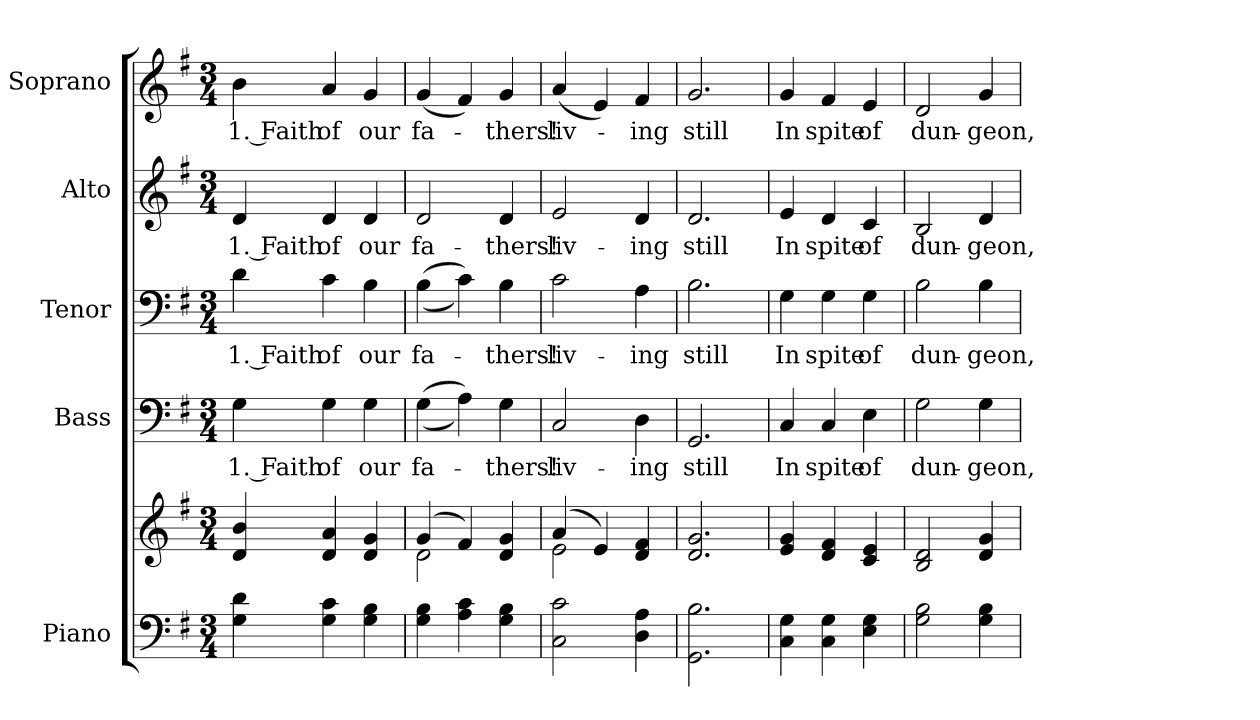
**kern	**kern	**kern	**text	**kern	**text	**kern	**text	**kern	**text
*part5	*part5	*part4	*part4	*part3	*part3	*part2	*part2	*part1	*part1
*staff6	*staff5	*staff4	*staff4	*staff3	*staff3	*staff2	*staff2	*staff1	*staff1
*I"Piano	*	*I"Bass	*	*I"Tenor	*	*I"Alto	*	*I"Soprano	*
*I'Pno.	*	*I'B.	*	*I'T.	*	*I'A.	*	*I'S.	*
!!LO:PB:g=z
*clefF4	*clefG2	*clefF4	*	*clefF4	*	*clefG2	*	*clefG2	*
*k[f#]	*k[f#]	*k[f#]	*	*k[f#]	*	*k[f#]	*	*k[f#]	*
*G:	*G:	*G:	*	*G:	*	*G:	*	*G:	*
*M3/4	*M3/4	*M3/4	*	*M3/4	*	*M3/4	*	*M3/4	*
*MM140	*MM140	*MM140	*	*MM140	*	*MM140	*	*MM140	*
=1	=1	=1	=1	=1	=1	=1	=1	=1	=1
!	!	!	!LO:LY:b:color=#000000	!	!	!	!	!	!
!	!	!	!	!	!LO:LY:b:color=#000000	!	!	!	!
!	!	!	!	!	!	!	!LO:LY:b:color=#000000	!	!
!	!	!	!	!	!	!	!	!	!LO:LY:b:color=#000000
4Gi\ 4di	4di/ 4bi	4Gi\	1. Faith	4di\	1. Faith	4di/	1. Faith	4bi\	1. Faith
!	!	!	!LO:LY:b:color=#000000	!	!	!	!	!	!
!	!	!	!	!	!LO:LY:b:color=#000000	!	!	!	!
!	!	!	!	!	!	!	!LO:LY:b:color=#000000	!	!
!	!	!	!	!	!	!	!	!	!LO:LY:b:color=#000000
4Gi\ 4ci	4di/ 4ai	4Gi\	of	4ci\	of	4di/	of	4ai/	of
!	!	!	!LO:LY:b:color=#000000	!	!	!	!	!	!
!	!	!	!	!	!LO:LY:b:color=#000000	!	!	!	!
!	!	!	!	!	!	!	!LO:LY:b:color=#000000	!	!
!	!	!	!	!	!	!	!	!	!LO:LY:b:color=#000000
4Gi\ 4Bi	4di/ 4gi	4Gi\	our	4Bi\	our	4di/	our	4gi/	our
=2	=2	=2	=2	=2	=2	=2	=2	=2	=2
*	*^	*	*	*	*	*	*	*	*
!	!	!	!	!LO:LY:b:color=#000000	!	!	!	!	!	!
!	!	!	!	!	!	!LO:LY:b:color=#000000	!	!	!	!
!	!	!	!	!	!	!	!	!LO:LY:b:color=#000000	!	!
!	!	!	!	!	!	!	!	!	!	!LO:LY:b:color=#000000
4Gi\ 4Bi	(4gi/	2di\	((4Gi\	fa-	((4Bi\	fa-	2di/	fa-	(4gi/	fa-
4Ai\ 4ci	4f#i/)	.	4Ai\))	.	4ci\))	.	.	.	4f#i/)	.
!	!	!	!	!LO:LY:b:color=#000000	!	!	!	!	!	!
!	!	!	!	!	!	!LO:LY:b:color=#000000	!	!	!	!
!	!	!	!	!	!	!	!	!LO:LY:b:color=#000000	!	!
!	!	!	!	!	!	!	!	!	!	!LO:LY:b:color=#000000
4Gi\ 4Bi	4di/ 4gi	4ryy	4Gi\	-thers!	4Bi\	-thers!	4di/	-thers!	4gi/	-thers!
=3	=3	=3	=3	=3	=3	=3	=3	=3	=3	=3
!	!	!	!	!LO:LY:b:color=#000000	!	!	!	!	!	!
!	!	!	!	!	!	!LO:LY:b:color=#000000	!	!	!	!
!	!	!	!	!	!	!	!	!LO:LY:b:color=#000000	!	!
!	!	!	!	!	!	!	!	!	!	!LO:LY:b:color=#000000
2Ci\ 2ci	(4ai/	2ei\	2Ci/	liv-	2ci\	liv-	2ei/	liv-	(4ai/	liv-
.	4ei/)	.	.	.	.	.	.	.	4ei/)	.
!	!	!	!	!LO:LY:b:color=#000000	!	!	!	!	!	!
!	!	!	!	!	!	!LO:LY:b:color=#000000	!	!	!	!
!	!	!	!	!	!	!	!	!LO:LY:b:color=#000000	!	!
!	!	!	!	!	!	!	!	!	!	!LO:LY:b:color=#000000
4Di\ 4Ai	4di/ 4f#i	4ryy	4Di\	-ing	4Ai\	-ing	4di/	-ing	4f#i/	-ing
*	*v	*v	*	*	*	*	*	*	*	*
!!LO:PB:g=z
=4	=4	=4	=4	=4	=4	=4	=4	=4	=4
*	*^	*	*	*	*	*	*	*	*
!	!	!	!	!LO:LY:b:color=#000000	!	!	!	!	!	!
*	*v	*v	*	*	*	*	*	*	*	*
*	*^	*	*	*	*	*	*	*	*
!	!	!	!	!	!	!LO:LY:b:color=#000000	!	!	!	!
*	*v	*v	*	*	*	*	*	*	*	*
*	*^	*	*	*	*	*	*	*	*
!	!	!	!	!	!	!	!	!LO:LY:b:color=#000000	!	!
*	*v	*v	*	*	*	*	*	*	*	*
*	*^	*	*	*	*	*	*	*	*
!	!	!	!	!	!	!	!	!	!	!LO:LY:b:color=#000000
*	*v	*v	*	*	*	*	*	*	*	*
2.GGi\ 2.Bi	2.di/ 2.gi	2.GGi/	still	2.Bi\	still	2.di/	still	2.gi/	still
=5	=5	=5	=5	=5	=5	=5	=5	=5	=5
!	!	!	!LO:LY:b:color=#000000	!	!	!	!	!	!
!	!	!	!	!	!LO:LY:b:color=#000000	!	!	!	!
!	!	!	!	!	!	!	!LO:LY:b:color=#000000	!	!
!	!	!	!	!	!	!	!	!	!LO:LY:b:color=#000000
4Ci\ 4Gi	4ei/ 4gi	4Ci/	In	4Gi\	In	4ei/	In	4gi/	In
!	!	!	!LO:LY:b:color=#000000	!	!	!	!	!	!
!	!	!	!	!	!LO:LY:b:color=#000000	!	!	!	!
!	!	!	!	!	!	!	!LO:LY:b:color=#000000	!	!
!	!	!	!	!	!	!	!	!	!LO:LY:b:color=#000000
4Ci\ 4Gi	4di/ 4f#i	4Ci/	spite	4Gi\	spite	4di/	spite	4f#i/	spite
!	!	!	!LO:LY:b:color=#000000	!	!	!	!	!	!
!	!	!	!	!	!LO:LY:b:color=#000000	!	!	!	!
!	!	!	!	!	!	!	!LO:LY:b:color=#000000	!	!
!	!	!	!	!	!	!	!	!	!LO:LY:b:color=#000000
4Ei\ 4Gi	4ci/ 4ei	4Ei\	of	4Gi\	of	4ci/	of	4ei/	of
=6	=6	=6	=6	=6	=6	=6	=6	=6	=6
!	!	!	!LO:LY:b:color=#000000	!	!	!	!	!	!
!	!	!	!	!	!LO:LY:b:color=#000000	!	!	!	!
!	!	!	!	!	!	!	!LO:LY:b:color=#000000	!	!
!	!	!	!	!	!	!	!	!	!LO:LY:b:color=#000000
2Gi\ 2Bi	2Bi/ 2di	2Gi\	dun-	2Bi\	dun-	2Bi/	dun-	2di/	dun-
!	!	!	!LO:LY:b:color=#000000	!	!	!	!	!	!
!	!	!	!	!	!LO:LY:b:color=#000000	!	!	!	!
!	!	!	!	!	!	!	!LO:LY:b:color=#000000	!	!
!	!	!	!	!	!	!	!	!	!LO:LY:b:color=#000000
4Gi\ 4Bi	4di/ 4gi	4Gi\	-geon,	4Bi\	-geon,	4di/	-geon,	4gi/	-geon,
=	=	=	=	=	=	=	=	=	=
*-	*-	*-	*-	*-	*-	*-	*-	*-	*-
